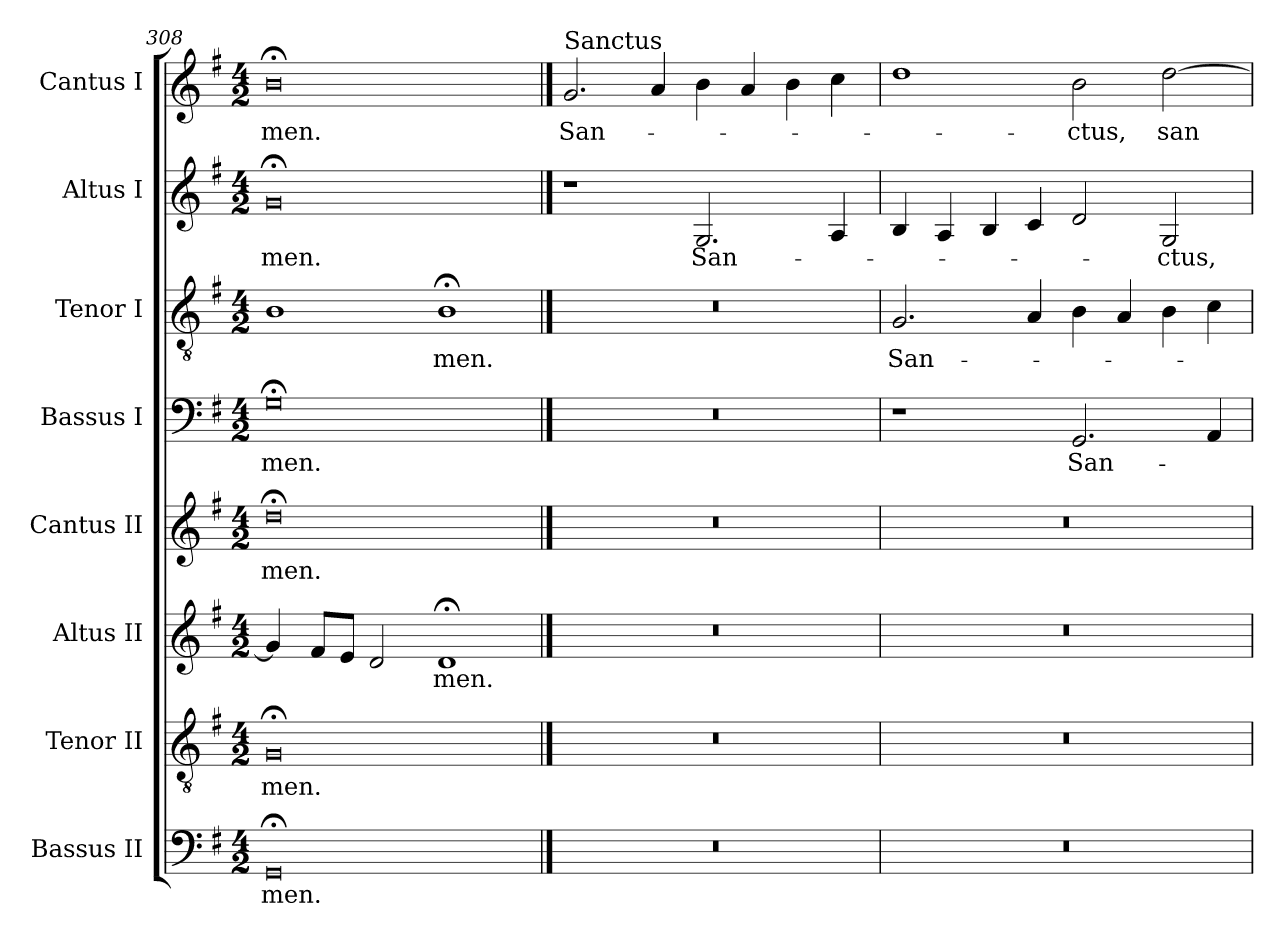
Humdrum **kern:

**kern	**text	**kern	**text	**kern	**text	**kern	**text	**kern	**text	**kern	**text	**kern	**text	**kern	**text
*part8	*part8	*part7	*part7	*part6	*part6	*part5	*part5	*part4	*part4	*part3	*part3	*part2	*part2	*part1	*part1
*staff8	*staff8	*staff7	*staff7	*staff6	*staff6	*staff5	*staff5	*staff4	*staff4	*staff3	*staff3	*staff2	*staff2	*staff1	*staff1
*I"Bassus II	*	*I"Tenor II	*	*I"Altus II	*	*I"Cantus II	*	*I"Bassus I	*	*I"Tenor I	*	*I"Altus I	*	*I"Cantus I	*
*I'B II	*	*I'T II	*	*I'A II	*	*I'C II	*	*I'B I	*	*I'T I	*	*I'A I	*	*I'C I	*
*clefF4	*	*clefGv2	*	*clefG2	*	*clefG2	*	*clefF4	*	*clefGv2	*	*clefG2	*	*clefG2	*
*k[f#]	*	*k[f#]	*	*k[f#]	*	*k[f#]	*	*k[f#]	*	*k[f#]	*	*k[f#]	*	*k[f#]	*
*G:	*	*G:	*	*G:	*	*G:	*	*G:	*	*G:	*	*G:	*	*G:	*
*M4/2	*	*M4/2	*	*M4/2	*	*M4/2	*	*M4/2	*	*M4/2	*	*M4/2	*	*M4/2	*
=308	=308	=308	=308	=308	=308	=308	=308	=308	=308	=308	=308	=308	=308	=308	=308
!	!LO:LY:b	!	!	!	!	!	!	!	!	!	!	!	!	!	!
!	!	!	!LO:LY:b	!	!	!	!	!	!	!	!	!	!	!	!
!	!	!	!	!	!	!	!LO:LY:b	!	!	!	!	!	!	!	!
!	!	!	!	!	!	!	!	!	!LO:LY:b	!	!	!	!	!	!
!	!	!	!	!	!	!	!	!	!	!	!	!	!LO:LY:b	!	!
!	!	!	!	!	!	!	!	!	!	!	!	!	!	!	!LO:LY:b
0GG;<	-men.	0G;<	-men.	4g/]	.	0dd;<	-men.	0G;<	-men.	1B	.	0g;<	-men.	0b;<	-men.
.	.	.	.	8f#/L	.	.	.	.	.	.	.	.	.	.	.
.	.	.	.	8e/J	.	.	.	.	.	.	.	.	.	.	.
.	.	.	.	2d/	.	.	.	.	.	.	.	.	.	.	.
!	!	!	!	!	!LO:LY:b	!	!	!	!	!	!	!	!	!	!
!	!	!	!	!	!	!	!	!	!	!	!LO:LY:b	!	!	!	!
.	.	.	.	1d;<	-men.	.	.	.	.	1B;<	-men.	.	.	.	.
!!LO:PB:g=z
==308X6	==308X6	==308X6	==308X6	==308X6	==308X6	==308X6	==308X6	==308X6	==308X6	==308X6	==308X6	==308X6	==308X6	==308X6	==308X6
!	!	!	!	!	!	!	!	!	!	!	!	!	!	!LO:TX:a:t=Sanctus	!
!	!	!	!	!	!	!	!	!	!	!	!	!	!	!	!LO:LY:b
0r	.	0r	.	0r	.	0r	.	0r	.	0r	.	1r	.	2.g/	San-
.	.	.	.	.	.	.	.	.	.	.	.	.	.	4a/	.
!	!	!	!	!	!	!	!	!	!	!	!	!	!LO:LY:b	!	!
.	.	.	.	.	.	.	.	.	.	.	.	2.G/	San-	4b\	.
.	.	.	.	.	.	.	.	.	.	.	.	.	.	4a/	.
.	.	.	.	.	.	.	.	.	.	.	.	.	.	4b\	.
.	.	.	.	.	.	.	.	.	.	.	.	4A/	.	4cc\	.
=309	=309	=309	=309	=309	=309	=309	=309	=309	=309	=309	=309	=309	=309	=309	=309
!	!	!	!	!	!	!	!	!	!	!	!LO:LY:b	!	!	!	!
0r	.	0r	.	0r	.	0r	.	1r	.	2.G/	San-	4B/	.	1dd	.
.	.	.	.	.	.	.	.	.	.	.	.	4A/	.	.	.
.	.	.	.	.	.	.	.	.	.	.	.	4B/	.	.	.
.	.	.	.	.	.	.	.	.	.	4A/	.	4c/	.	.	.
!	!	!	!	!	!	!	!	!	!LO:LY:b	!	!	!	!	!	!
!	!	!	!	!	!	!	!	!	!	!	!	!	!	!	!LO:LY:b
.	.	.	.	.	.	.	.	2.GG/	San-	4B\	.	2d/	.	2b\	-ctus,
.	.	.	.	.	.	.	.	.	.	4A/	.	.	.	.	.
!	!	!	!	!	!	!	!	!	!	!	!	!	!LO:LY:b	!	!
!	!	!	!	!	!	!	!	!	!	!	!	!	!	!	!LO:LY:b
.	.	.	.	.	.	.	.	.	.	4B\	.	2G/	-ctus,	[2dd\	san-
.	.	.	.	.	.	.	.	4AA/	.	4c\	.	.	.	.	.
=	=	=	=	=	=	=	=	=	=	=	=	=	=	=	=
*-	*-	*-	*-	*-	*-	*-	*-	*-	*-	*-	*-	*-	*-	*-	*-
